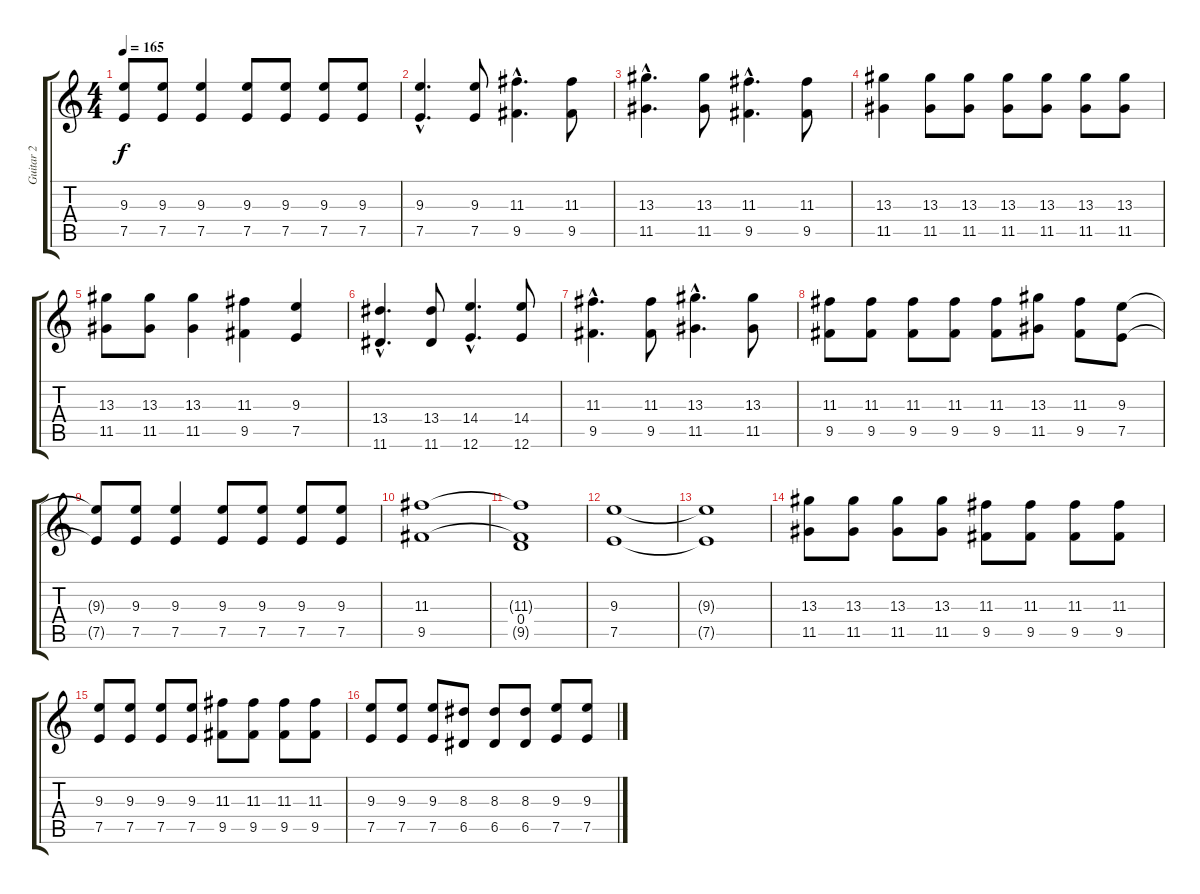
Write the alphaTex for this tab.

\track ("Guitar 2" "Guitar 2") {instrument distortionguitar}
\staff {score tabs}
\tuning (E4 B3 G3 D3 A2 E2) {hide}
\ts (4 4)
\tempo 165
\clef g2
\ks c
(9.3{t} 7.5{t}).8{dy f} (9.3 7.5).8 (9.3 7.5).4 (9.3 7.5).8 (9.3 7.5).8 (9.3 7.5).8 (9.3 7.5).8 |
(9.3{hac} 7.5{hac}).4{d} (9.3 7.5).8 (11.3{hac} 9.5{hac}).4{d} (11.3 9.5).8 |
(13.3{hac} 11.5{hac}).4{d} (13.3 11.5).8 (11.3{hac} 9.5{hac}).4{d} (11.3 9.5).8 |
(13.3 11.5).4 (13.3 11.5).8 (13.3 11.5).8 (13.3 11.5).8 (13.3 11.5).8 (13.3 11.5).8 (13.3 11.5).8 |
(13.3 11.5).8 (13.3 11.5).8 (13.3 11.5).4 (11.3 9.5).4 (9.3 7.5).4 |
(13.4{hac} 11.6{hac}).4{d} (13.4 11.6).8 (14.4{hac} 12.6{hac}).4{d} (14.4 12.6).8 |
(11.3{hac} 9.5{hac}).4{d} (11.3 9.5).8 (13.3{hac} 11.5{hac}).4{d} (13.3 11.5).8 |
(11.3 9.5).8 (11.3 9.5).8 (11.3 9.5).8 (11.3 9.5).8 (11.3 9.5).8 (13.3 11.5).8 (11.3 9.5).8 (9.3 7.5).8 |
(9.3{t} 7.5{t}).8 (9.3 7.5).8 (9.3 7.5).4 (9.3 7.5).8 (9.3 7.5).8 (9.3 7.5).8 (9.3 7.5).8 |
(11.3 9.5).1 |
(11.3{t} 0.4 9.5{t}).1 |
(9.3 7.5).1 |
(9.3{t} 7.5{t}).1 |
(13.3 11.5).8 (13.3 11.5).8 (13.3 11.5).8 (13.3 11.5).8 (11.3 9.5).8 (11.3 9.5).8 (11.3 9.5).8 (11.3 9.5).8 |
(9.3 7.5).8 (9.3 7.5).8 (9.3 7.5).8 (9.3 7.5).8 (11.3 9.5).8 (11.3 9.5).8 (11.3 9.5).8 (11.3 9.5).8 |
(9.3 7.5).8 (9.3 7.5).8 (9.3 7.5).8 (8.3 6.5).8 (8.3 6.5).8 (8.3 6.5).8 (9.3 7.5).8 (9.3 7.5).8
